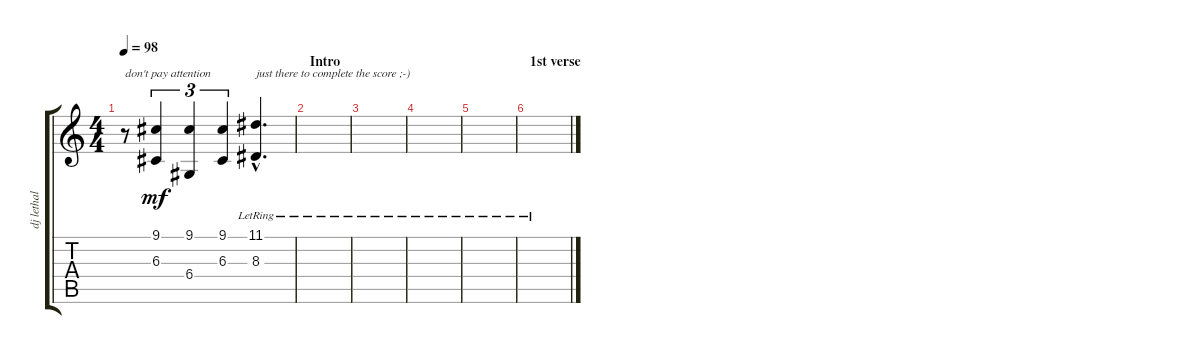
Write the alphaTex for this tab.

\track ("dj lethal" "dj lethal") {instrument lead6voice}
\staff {score tabs}
\tuning (E4 B3 G3 D3 A2 E2) {hide}
\ts (4 4)
\tempo 98
\clef g2
\ks c
r.8{txt "don't pay attention" dy mf instrument lead6voice} (9.1 6.3).4{tu (3 2)} (9.1 6.4).4{tu (3 2)} (9.1 6.3).4{tu (3 2)} (11.1{hac lr} 8.3{hac lr}).4{d txt "just there to complete the score ;-)"} |
\section ("" "Intro")
|
|
|
|
\section ("" "1st verse")
